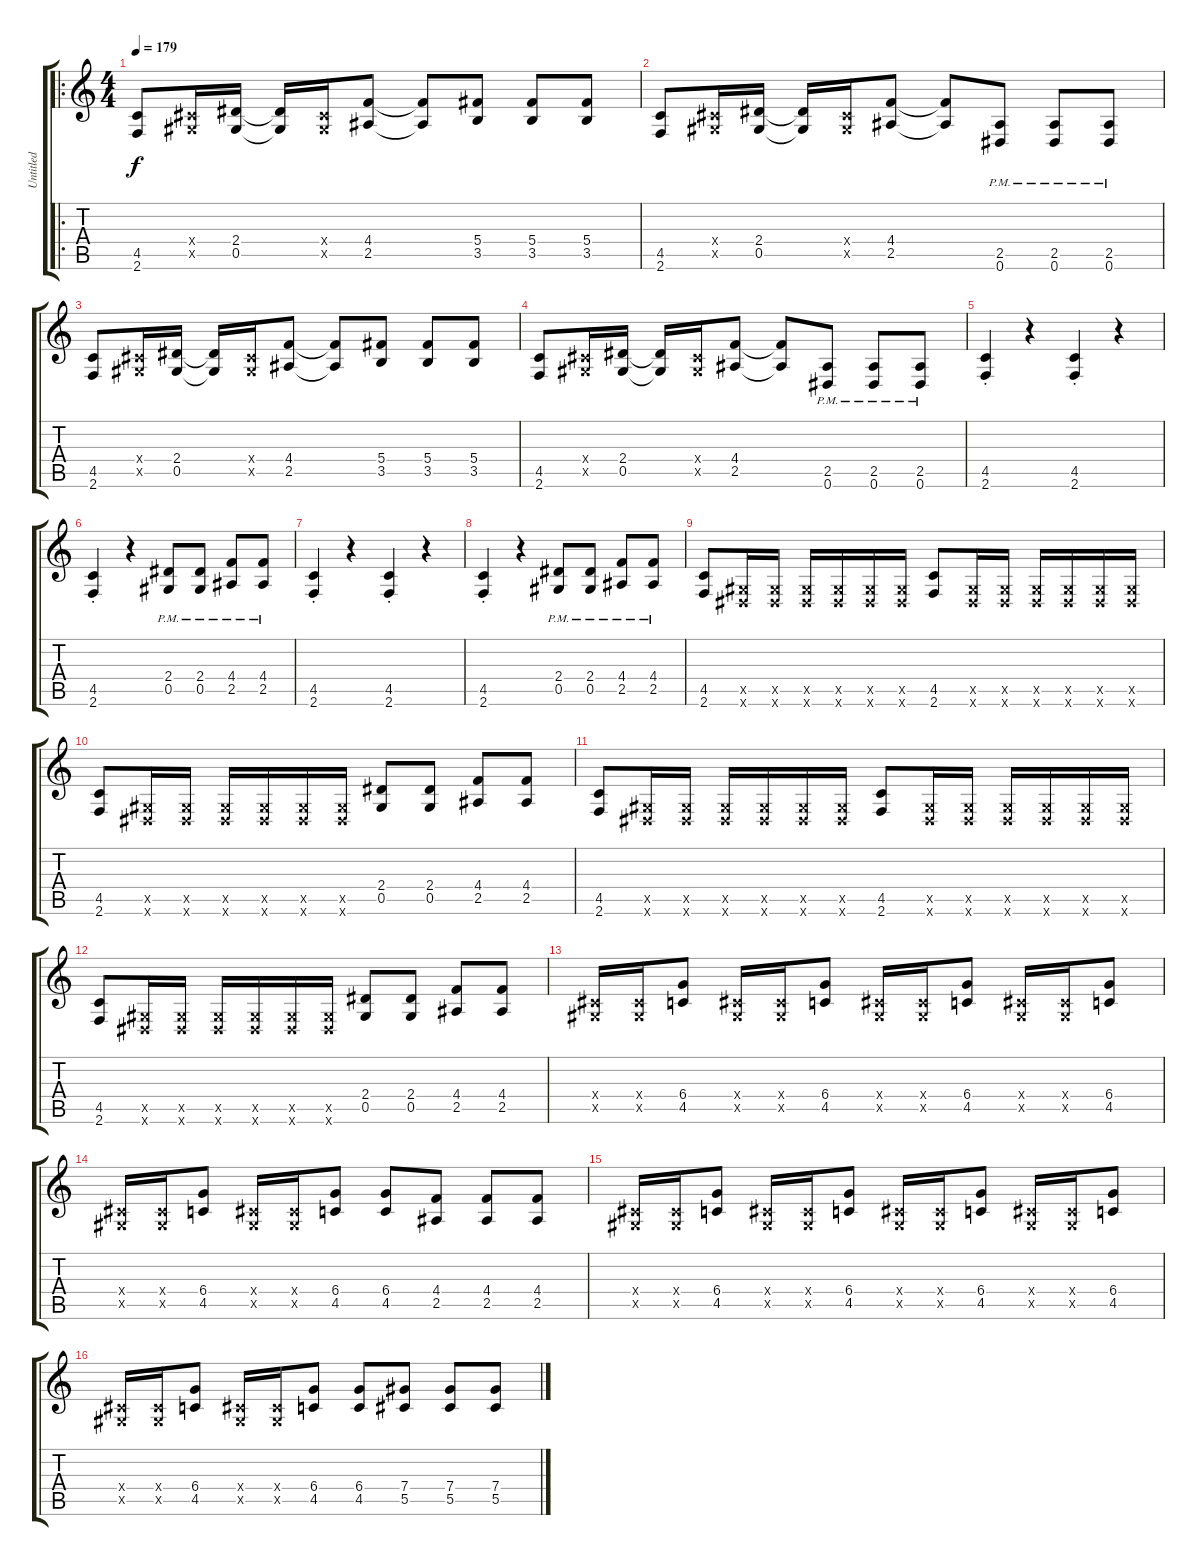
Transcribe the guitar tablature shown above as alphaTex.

\track ("Untitled" "Untitled") {instrument distortionguitar}
\staff {score tabs}
\tuning (Eb4 Bb3 Gb3 Db3 Ab2 Eb2) {hide}
\ro
\ts (4 4)
\tempo 179
\clef g2
\ks c
(4.5 2.6).8{dy f instrument distortionguitar} (0.4{x} 0.5{x}).16 (2.4 0.5).16 (2.4{t} 0.5{t}).16 (0.4{x} 0.5{x}).16 (4.4 2.5).8 (4.4{t} 2.5{t}).8 (5.4 3.5).8 (5.4 3.5).8 (5.4 3.5).8 |
(4.5 2.6).8 (0.4{x} 0.5{x}).16 (2.4 0.5).16 (2.4{t} 0.5{t}).16 (0.4{x} 0.5{x}).16 (4.4 2.5).8 (4.4{t} 2.5{t}).8 (2.5{pm} 0.6{pm}).8 (2.5{pm} 0.6{pm}).8 (2.5{pm} 0.6{pm}).8 |
(4.5 2.6).8 (0.4{x} 0.5{x}).16 (2.4 0.5).16 (2.4{t} 0.5{t}).16 (0.4{x} 0.5{x}).16 (4.4 2.5).8 (4.4{t} 2.5{t}).8 (5.4 3.5).8 (5.4 3.5).8 (5.4 3.5).8 |
(4.5 2.6).8 (0.4{x} 0.5{x}).16 (2.4 0.5).16 (2.4{t} 0.5{t}).16 (0.4{x} 0.5{x}).16 (4.4 2.5).8 (4.4{t} 2.5{t}).8 (2.5{pm} 0.6{pm}).8 (2.5{pm} 0.6{pm}).8 (2.5{pm} 0.6{pm}).8 |
(4.5{st} 2.6{st}).4 r.4 (4.5{st} 2.6{st}).4 r.4 |
(4.5{st} 2.6{st}).4 r.4 (2.4{pm} 0.5{pm}).8 (2.4{pm} 0.5{pm}).8 (4.4{pm} 2.5{pm}).8 (4.4{pm} 2.5{pm}).8 |
(4.5{st} 2.6{st}).4 r.4 (4.5{st} 2.6{st}).4 r.4 |
(4.5{st} 2.6{st}).4 r.4 (2.4{pm} 0.5{pm}).8 (2.4{pm} 0.5{pm}).8 (4.4{pm} 2.5{pm}).8 (4.4{pm} 2.5{pm}).8 |
(4.5 2.6).8 (0.5{x} 0.6{x}).16 (0.5{x} 0.6{x}).16 (0.5{x} 0.6{x}).16 (0.5{x} 0.6{x}).16 (0.5{x} 0.6{x}).16 (0.5{x} 0.6{x}).16 (4.5 2.6).8 (0.5{x} 0.6{x}).16 (0.5{x} 0.6{x}).16 (0.5{x} 0.6{x}).16 (0.5{x} 0.6{x}).16 (0.5{x} 0.6{x}).16 (0.5{x} 0.6{x}).16 |
(4.5 2.6).8 (0.5{x} 0.6{x}).16 (0.5{x} 0.6{x}).16 (0.5{x} 0.6{x}).16 (0.5{x} 0.6{x}).16 (0.5{x} 0.6{x}).16 (0.5{x} 0.6{x}).16 (2.4 0.5).8 (2.4 0.5).8 (4.4 2.5).8 (4.4 2.5).8 |
(4.5 2.6).8 (0.5{x} 0.6{x}).16 (0.5{x} 0.6{x}).16 (0.5{x} 0.6{x}).16 (0.5{x} 0.6{x}).16 (0.5{x} 0.6{x}).16 (0.5{x} 0.6{x}).16 (4.5 2.6).8 (0.5{x} 0.6{x}).16 (0.5{x} 0.6{x}).16 (0.5{x} 0.6{x}).16 (0.5{x} 0.6{x}).16 (0.5{x} 0.6{x}).16 (0.5{x} 0.6{x}).16 |
(4.5 2.6).8 (0.5{x} 0.6{x}).16 (0.5{x} 0.6{x}).16 (0.5{x} 0.6{x}).16 (0.5{x} 0.6{x}).16 (0.5{x} 0.6{x}).16 (0.5{x} 0.6{x}).16 (2.4 0.5).8 (2.4 0.5).8 (4.4 2.5).8 (4.4 2.5).8 |
(0.4{x} 0.5{x}).16 (0.4{x} 0.5{x}).16 (6.4 4.5).8 (0.4{x} 0.5{x}).16 (0.4{x} 0.5{x}).16 (6.4 4.5).8 (0.4{x} 0.5{x}).16 (0.4{x} 0.5{x}).16 (6.4 4.5).8 (0.4{x} 0.5{x}).16 (0.4{x} 0.5{x}).16 (6.4 4.5).8 |
(0.4{x} 0.5{x}).16 (0.4{x} 0.5{x}).16 (6.4 4.5).8 (0.4{x} 0.5{x}).16 (0.4{x} 0.5{x}).16 (6.4 4.5).8 (6.4 4.5).8 (4.4 2.5).8 (4.4 2.5).8 (4.4 2.5).8 |
(0.4{x} 0.5{x}).16 (0.4{x} 0.5{x}).16 (6.4 4.5).8 (0.4{x} 0.5{x}).16 (0.4{x} 0.5{x}).16 (6.4 4.5).8 (0.4{x} 0.5{x}).16 (0.4{x} 0.5{x}).16 (6.4 4.5).8 (0.4{x} 0.5{x}).16 (0.4{x} 0.5{x}).16 (6.4 4.5).8 |
(0.4{x} 0.5{x}).16 (0.4{x} 0.5{x}).16 (6.4 4.5).8 (0.4{x} 0.5{x}).16 (0.4{x} 0.5{x}).16 (6.4 4.5).8 (6.4 4.5).8 (7.4 5.5).8 (7.4 5.5).8 (7.4 5.5).8
